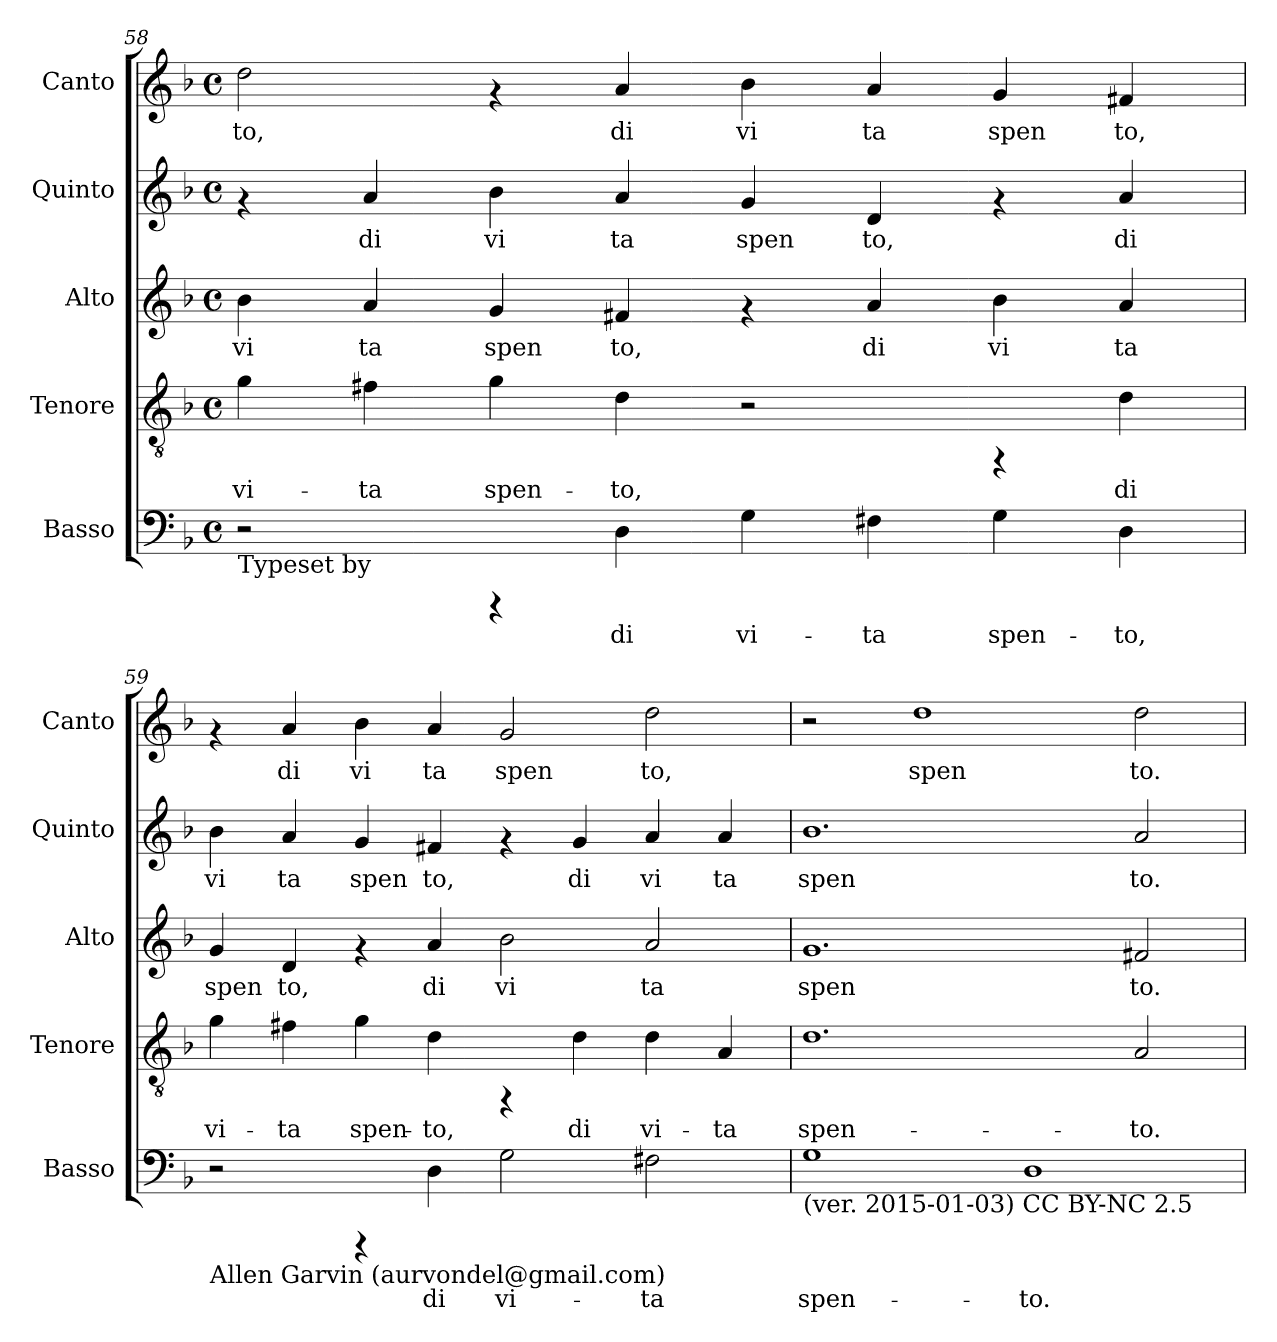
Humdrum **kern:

**kern	**text	**kern	**text	**kern	**text	**kern	**text	**kern	**text
*part5	*part5	*part4	*part4	*part3	*part3	*part2	*part2	*part1	*part1
*staff5	*staff5	*staff4	*staff4	*staff3	*staff3	*staff2	*staff2	*staff1	*staff1
*I"Basso	*	*I"Tenore	*	*I"Alto	*	*I"Quinto	*	*I"Canto	*
*I'Basso	*	*I'Tenore	*	*I'Alto	*	*I'Quinto	*	*I'Canto	*
*clefF4	*	*clefGv2	*	*clefG2	*	*clefG2	*	*clefG2	*
*k[b-]	*	*k[b-]	*	*k[b-]	*	*k[b-]	*	*k[b-]	*
*F:	*	*F:	*	*F:	*	*F:	*	*F:	*
*M4/4	*	*M4/4	*	*M4/4	*	*M4/4	*	*M4/4	*
*met(c)	*	*met(c)	*	*met(c)	*	*met(c)	*	*met(c)	*
=58	=58	=58	=58	=58	=58	=58	=58	=58	=58
!LO:TX:b:t=Typeset by	!	!	!	!	!	!	!	!	!
!	!	!	!LO:LY:b:cj	!	!LO:LY:b:cj	!	!	!	!LO:LY:b:cj
2r	.	4g\	vi-	4b-\	vi	4rf	.	2dd\	to,
!	!	!	!LO:LY:b:cj	!	!LO:LY:b:cj	!	!LO:LY:b:cj	!	!
.	.	4f#X\	-ta	4a/	ta	4a/	di	.	.
!	!	!	!LO:LY:b:cj	!	!LO:LY:b:cj	!	!LO:LY:b:cj	!	!
4rCCC	.	4g\	spen-	4g/	spen	4b-\	vi	4rf	.
!	!LO:LY:b	!	!LO:LY:b:cj	!	!LO:LY:b:cj	!	!LO:LY:b:cj	!	!LO:LY:b:cj
4D\	di	4d\	-to,	4f#X/	to,	4a/	ta	4a/	di
!	!LO:LY:b	!	!	!	!	!	!LO:LY:b:cj	!	!LO:LY:b:cj
4G\	vi-	2r	.	4rf	.	4g/	spen	4b-\	vi
!	!LO:LY:b	!	!	!	!LO:LY:b:cj	!	!LO:LY:b:cj	!	!LO:LY:b:cj
4F#X\	-ta	.	.	4a/	di	4d/	to,	4a/	ta
!	!LO:LY:b	!	!	!	!LO:LY:b:cj	!	!	!	!LO:LY:b:cj
4G\	spen-	4rFF	.	4b-\	vi	4rf	.	4g/	spen
!	!LO:LY:b	!	!LO:LY:b:cj	!	!LO:LY:b:cj	!	!LO:LY:b:cj	!	!LO:LY:b:cj
4D\	-to,	4d\	di	4a/	ta	4a/	di	4f#X/	to,
=59	=59	=59	=59	=59	=59	=59	=59	=59	=59
!LO:TX:b:t=Allen Garvin (aurvondel@gmail.com)	!	!	!	!	!	!	!	!	!
!	!	!	!LO:LY:b:cj	!	!LO:LY:b:cj	!	!LO:LY:b:cj	!	!
2r	.	4g\	vi-	4g/	spen	4b-\	vi	4rf	.
!	!	!	!LO:LY:b:cj	!	!LO:LY:b:cj	!	!LO:LY:b:cj	!	!LO:LY:b:cj
.	.	4f#X\	-ta	4d/	to,	4a/	ta	4a/	di
!	!	!	!LO:LY:b:cj	!	!	!	!LO:LY:b:cj	!	!LO:LY:b:cj
4rCCC	.	4g\	spen-	4rf	.	4g/	spen	4b-\	vi
!	!LO:LY:b	!	!LO:LY:b:cj	!	!LO:LY:b:cj	!	!LO:LY:b:cj	!	!LO:LY:b:cj
4D\	di	4d\	-to,	4a/	di	4f#X/	to,	4a/	ta
!	!LO:LY:b	!	!	!	!LO:LY:b:cj	!	!	!	!LO:LY:b:cj
2G\	vi-	4rFF	.	2b-\	vi	4rf	.	2g/	spen
!	!	!	!LO:LY:b:cj	!	!	!	!LO:LY:b:cj	!	!
.	.	4d\	di	.	.	4g/	di	.	.
!	!LO:LY:b	!	!LO:LY:b:cj	!	!LO:LY:b:cj	!	!LO:LY:b:cj	!	!LO:LY:b:cj
2F#X\	-ta	4d\	vi-	2a/	ta	4a/	vi	2dd\	to,
!	!	!	!LO:LY:b:cj	!	!	!	!LO:LY:b:cj	!	!
.	.	4A/	-ta	.	.	4a/	ta	.	.
=60	=60	=60	=60	=60	=60	=60	=60	=60	=60
!LO:TX:b:t=(ver. 2015-01-03) CC BY-NC 2.5	!	!	!	!	!	!	!	!	!
!	!LO:LY:b	!	!LO:LY:b:cj	!	!LO:LY:b:cj	!	!LO:LY:b:cj	!	!
1G	spen-	1.d	spen-	1.g	spen	1.b-	spen	2r	.
!	!	!	!	!	!	!	!	!	!LO:LY:b:cj
.	.	.	.	.	.	.	.	1dd	spen
!	!LO:LY:b	!	!	!	!	!	!	!	!
1D	-to.	.	.	.	.	.	.	.	.
!	!	!	!LO:LY:b:cj	!	!LO:LY:b:cj	!	!LO:LY:b:cj	!	!LO:LY:b:cj
.	.	2A/	-to.	2f#X/	to.	2a/	to.	2dd\	to.
=	=	=	=	=	=	=	=	=	=
*-	*-	*-	*-	*-	*-	*-	*-	*-	*-
